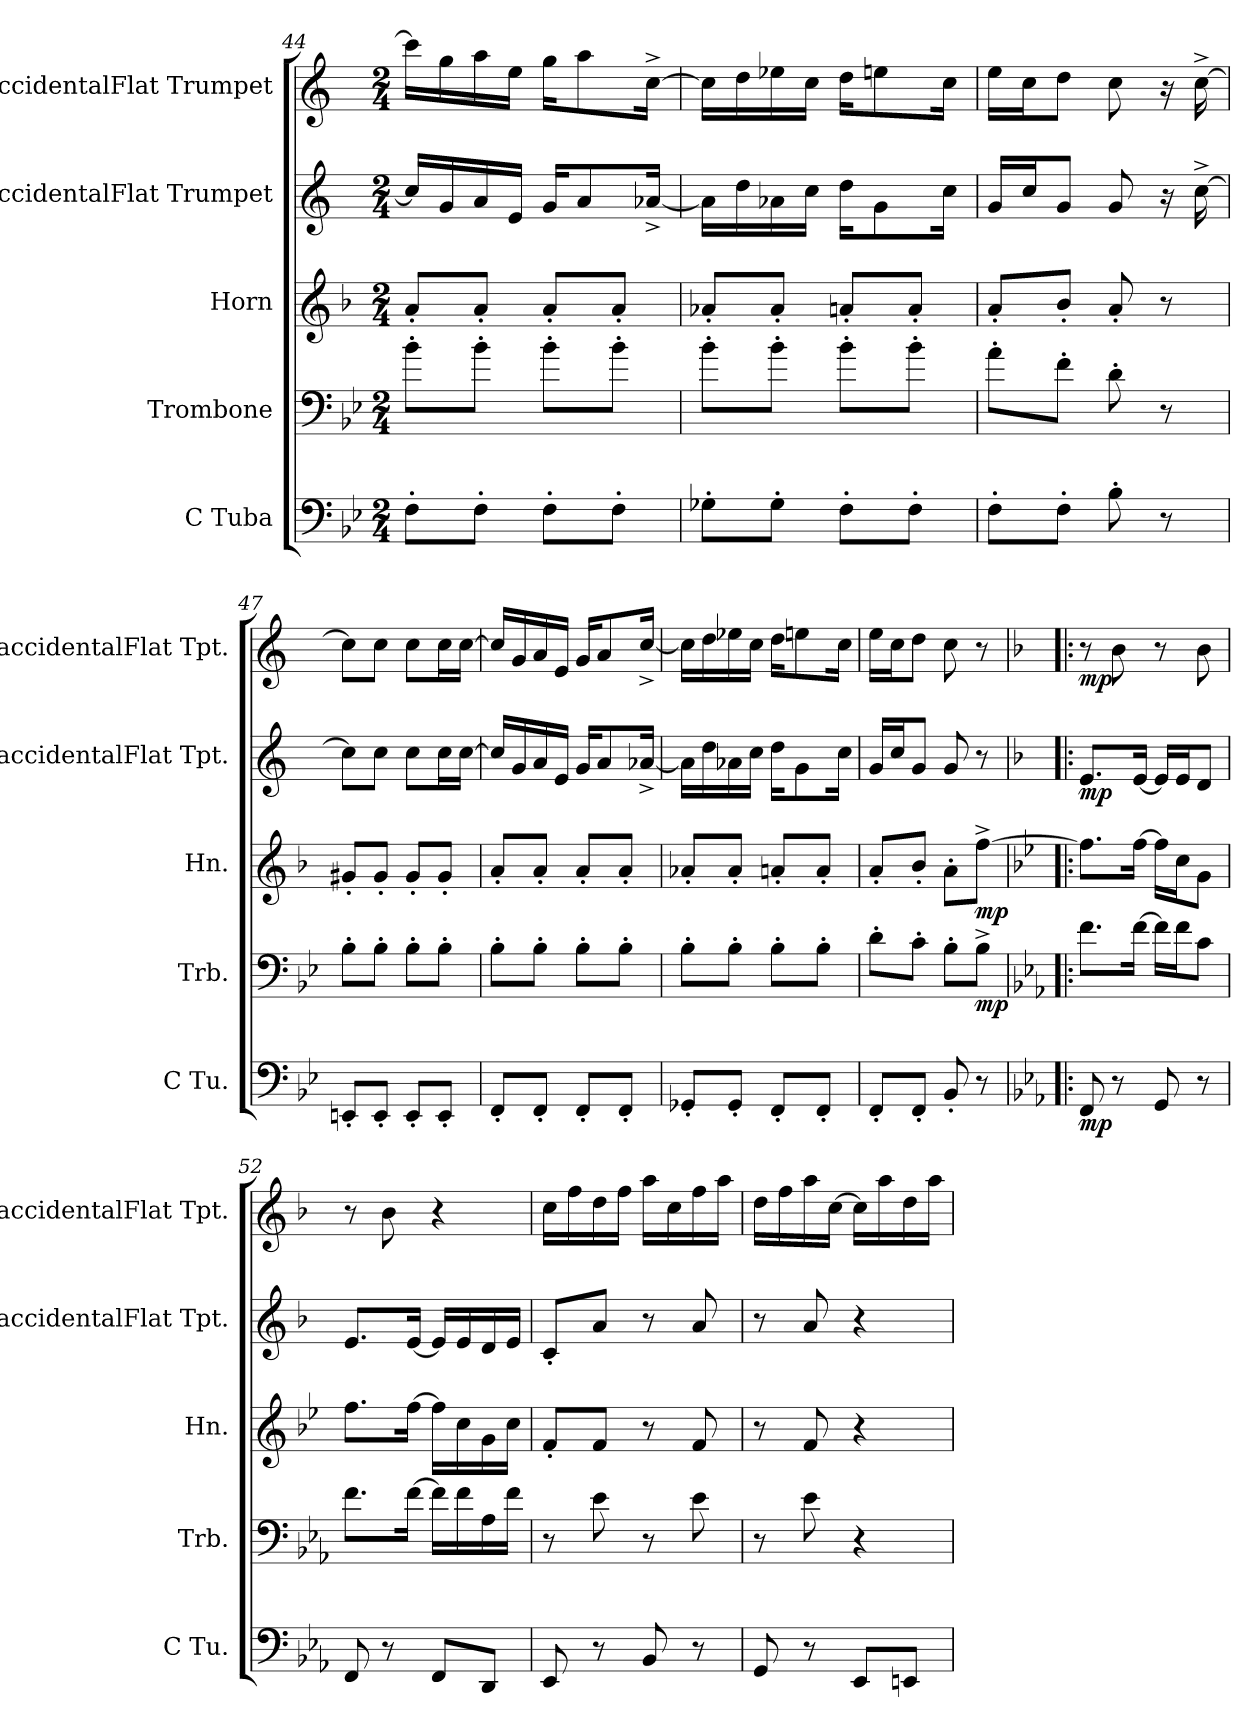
**kern	**dynam	**kern	**dynam	**kern	**dynam	**kern	**dynam	**kern	**dynam
*part5	*part5	*part4	*part4	*part3	*part3	*part2	*part2	*part1	*part1
*staff5	*staff5	*staff4	*staff4	*staff3	*staff3	*staff2	*staff2	*staff1	*staff1
*I"C Tuba	*	*I"Trombone	*	*I"Horn	*	*I"BaccidentalFlat Trumpet	*	*I"BaccidentalFlat Trumpet	*
*I'C Tu.	*	*I'Trb.	*	*I'Hn.	*	*I'BaccidentalFlat Tpt.	*	*I'BaccidentalFlat Tpt.	*
*clefF4	*	*clefF4	*	*clefG2	*	*clefG2	*	*clefG2	*
*	*	*	*	*ITrd4c7	*	*ITrd1c2	*	*ITrd1c2	*
*k[b-e-]	*	*k[b-e-]	*	*k[b-e-]	*	*k[b-e-]	*	*k[b-e-]	*
*M2/4	*	*M2/4	*	*M2/4	*	*M2/4	*	*M2/4	*
=44	=44	=44	=44	=44	=44	=44	=44	=44	=44
8F'\L	.	8b-'\L	.	8d'/L	.	16b-/LL]	.	16bb-\LL]	.
.	.	.	.	.	.	16f/	.	16ff\	.
8F'\J	.	8b-'\J	.	8d'/J	.	16g/	.	16gg\	.
.	.	.	.	.	.	16d/JJ	.	16dd\JJ	.
8F'\L	.	8b-'\L	.	8d'/L	.	16f/KL	.	16ff\KL	.
.	.	.	.	.	.	8g/	.	8gg\	.
8F'\J	.	8b-'\J	.	8d'/J	.	.	.	.	.
.	.	.	.	.	.	[16g-X^/Jk	.	[16b-^\Jk	.
=45	=45	=45	=45	=45	=45	=45	=45	=45	=45
8G-X'\L	.	8b-'\L	.	8d-X'/L	.	16g-\LL]	.	16b-\LL]	.
.	.	.	.	.	.	16cc\	.	16cc\	.
8G-'\J	.	8b-'\J	.	8d-'/J	.	16g-X\	.	16dd-X\	.
.	.	.	.	.	.	16b-\JJ	.	16b-\JJ	.
8F'\L	.	8b-'\L	.	8dn'/L	.	16cc\KL	.	16cc\KL	.
.	.	.	.	.	.	8f\	.	8ddn\	.
8F'\J	.	8b-'\J	.	8d'/J	.	.	.	.	.
.	.	.	.	.	.	16b-\Jk	.	16b-\Jk	.
=46	=46	=46	=46	=46	=46	=46	=46	=46	=46
8F'\L	.	8a'\L	.	8d'/L	.	16f/LL	.	16dd\LL	.
.	.	.	.	.	.	16b-/J	.	16b-\J	.
8F'\J	.	8f'\J	.	8e-'/J	.	8f/J	.	8cc\J	.
8B-'\	.	8d'\	.	8d'/	.	8f/	.	8b-\	.
8r	.	8r	.	8r	.	16r	.	16r	.
.	.	.	.	.	.	[16b-^\	.	[16b-^\	.
=47	=47	=47	=47	=47	=47	=47	=47	=47	=47
8EEn'/L	.	8B-'\L	.	8c#X'/L	.	8b-\L]	.	8b-\L]	.
8EE'/J	.	8B-'\J	.	8c#'/J	.	8b-\J	.	8b-\J	.
8EE'/L	.	8B-'\L	.	8c#'/L	.	8b-\L	.	8b-\L	.
8EE'/J	.	8B-'\J	.	8c#'/J	.	16b-\L	.	16b-\L	.
.	.	.	.	.	.	[16b-\JJ	.	[16b-\JJ	.
!!LO:PB:g=z
=48	=48	=48	=48	=48	=48	=48	=48	=48	=48
8FF'/L	.	8B-'\L	.	8d'/L	.	16b-/LL]	.	16b-/LL]	.
.	.	.	.	.	.	16f/	.	16f/	.
8FF'/J	.	8B-'\J	.	8d'/J	.	16g/	.	16g/	.
.	.	.	.	.	.	16d/JJ	.	16d/JJ	.
8FF'/L	.	8B-'\L	.	8d'/L	.	16f/KL	.	16f/KL	.
.	.	.	.	.	.	8g/	.	8g/	.
8FF'/J	.	8B-'\J	.	8d'/J	.	.	.	.	.
.	.	.	.	.	.	[16g-X^/Jk	.	[16b-^/Jk	.
=49	=49	=49	=49	=49	=49	=49	=49	=49	=49
8GG-X'/L	.	8B-'\L	.	8d-X'/L	.	16g-\LL]	.	16b-\LL]	.
.	.	.	.	.	.	16cc\	.	16cc\	.
8GG-'/J	.	8B-'\J	.	8d-'/J	.	16g-X\	.	16dd-X\	.
.	.	.	.	.	.	16b-\JJ	.	16b-\JJ	.
8FF'/L	.	8B-'\L	.	8dn'/L	.	16cc\KL	.	16cc\KL	.
.	.	.	.	.	.	8f\	.	8ddn\	.
8FF'/J	.	8B-'\J	.	8d'/J	.	.	.	.	.
.	.	.	.	.	.	16b-\Jk	.	16b-\Jk	.
=50	=50	=50	=50	=50	=50	=50	=50	=50	=50
8FF'/L	.	8d'\L	.	8d'/L	.	16f/LL	.	16dd\LL	.
.	.	.	.	.	.	16b-/J	.	16b-\J	.
8FF'/J	.	8c'\J	.	8e-'/J	.	8f/J	.	8cc\J	.
8BB-'/	.	8B-'\L	.	8d'\L	.	8f/	.	8b-\	.
!	!	!	!LO:DY:b	!	!LO:DY:b	!	!	!	!
8r	.	8B-^\J	mp	[8b-^\J	mp	8r	.	8r	.
=51!|:	=51!|:	=51!|:	=51!|:	=51!|:	=51!|:	=51!|:	=51!|:	=51!|:	=51!|:
*k[b-e-a-]	*	*k[b-e-a-]	*	*k[b-e-a-]	*	*k[b-e-a-]	*	*k[b-e-a-]	*
!	!LO:DY:b	!	!	!	!	!	!LO:DY:b	!	!LO:DY:b
8FF/	mp	8.f\L	.	8.b-\L]	.	8.d/L	mp	8r	mp
8r	.	.	.	.	.	.	.	8a-\	.
.	.	[16f\Jk	.	[16b-\Jk	.	[16d/Jk	.	.	.
8GG/	.	16f\LL]	.	16b-\LL]	.	16d/LL]	.	8r	.
.	.	16f\J	.	16f\J	.	16d/J	.	.	.
8r	.	8c\J	.	8c\J	.	8c/J	.	8a-\	.
=52	=52	=52	=52	=52	=52	=52	=52	=52	=52
8FF/	.	8.f\L	.	8.b-\L	.	8.d/L	.	8r	.
8r	.	.	.	.	.	.	.	8a-\	.
.	.	[16f\Jk	.	[16b-\Jk	.	[16d/Jk	.	.	.
8FF/L	.	16f\LL]	.	16b-\LL]	.	16d/LL]	.	4r	.
.	.	16f\	.	16f\	.	16d/	.	.	.
8DD/J	.	16A-\	.	16c\	.	16c/	.	.	.
.	.	16f\JJ	.	16f\JJ	.	16d/JJ	.	.	.
!!LO:PB:g=z
=53	=53	=53	=53	=53	=53	=53	=53	=53	=53
8EE-/	.	8r	.	8B-'/L	.	8B-'/L	.	16b-\LL	.
.	.	.	.	.	.	.	.	16ee-\	.
8r	.	8e-\	.	8B-/J	.	8g/J	.	16cc\	.
.	.	.	.	.	.	.	.	16ee-\JJ	.
8BB-/	.	8r	.	8r	.	8r	.	16gg\LL	.
.	.	.	.	.	.	.	.	16b-\	.
8r	.	8e-\	.	8B-/	.	8g/	.	16ee-\	.
.	.	.	.	.	.	.	.	16gg\JJ	.
=54	=54	=54	=54	=54	=54	=54	=54	=54	=54
8GG/	.	8r	.	8r	.	8r	.	16cc\LL	.
.	.	.	.	.	.	.	.	16ee-\	.
8r	.	8e-\	.	8B-/	.	8g/	.	16gg\	.
.	.	.	.	.	.	.	.	[16b-\JJ	.
8EE-/L	.	4r	.	4r	.	4r	.	16b-\LL]	.
.	.	.	.	.	.	.	.	16gg\	.
8EEn/J	.	.	.	.	.	.	.	16cc\	.
.	.	.	.	.	.	.	.	16gg\JJ	.
=	=	=	=	=	=	=	=	=	=
*-	*-	*-	*-	*-	*-	*-	*-	*-	*-
